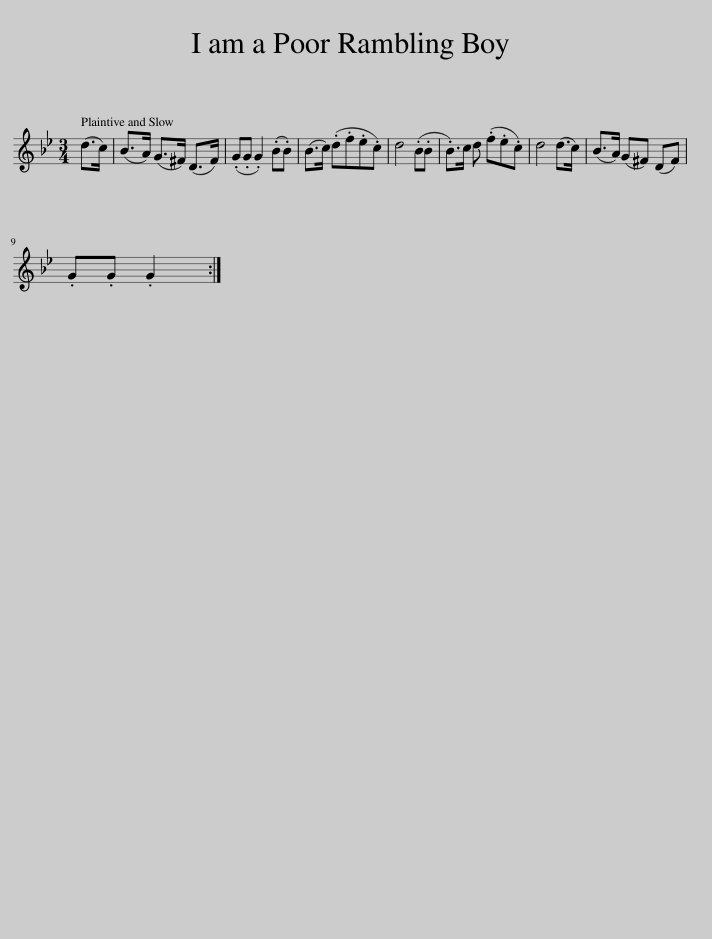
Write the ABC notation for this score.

X:1
L:1/8
M:3/4
I:linebreak $
K:Gmin
V:1 treble
V:1
 (d>c) | (B>A) (G>^F) (D>F) | (.G.G .G2) (.B.B) | (B>c) (.d.f.e.c) | d4 (.B.B | %5
 .B>)c d (.f.e.c) | d4 (d>c) | (B>A) (G^F) (DF) |$ .G.G .G2 :| %9
